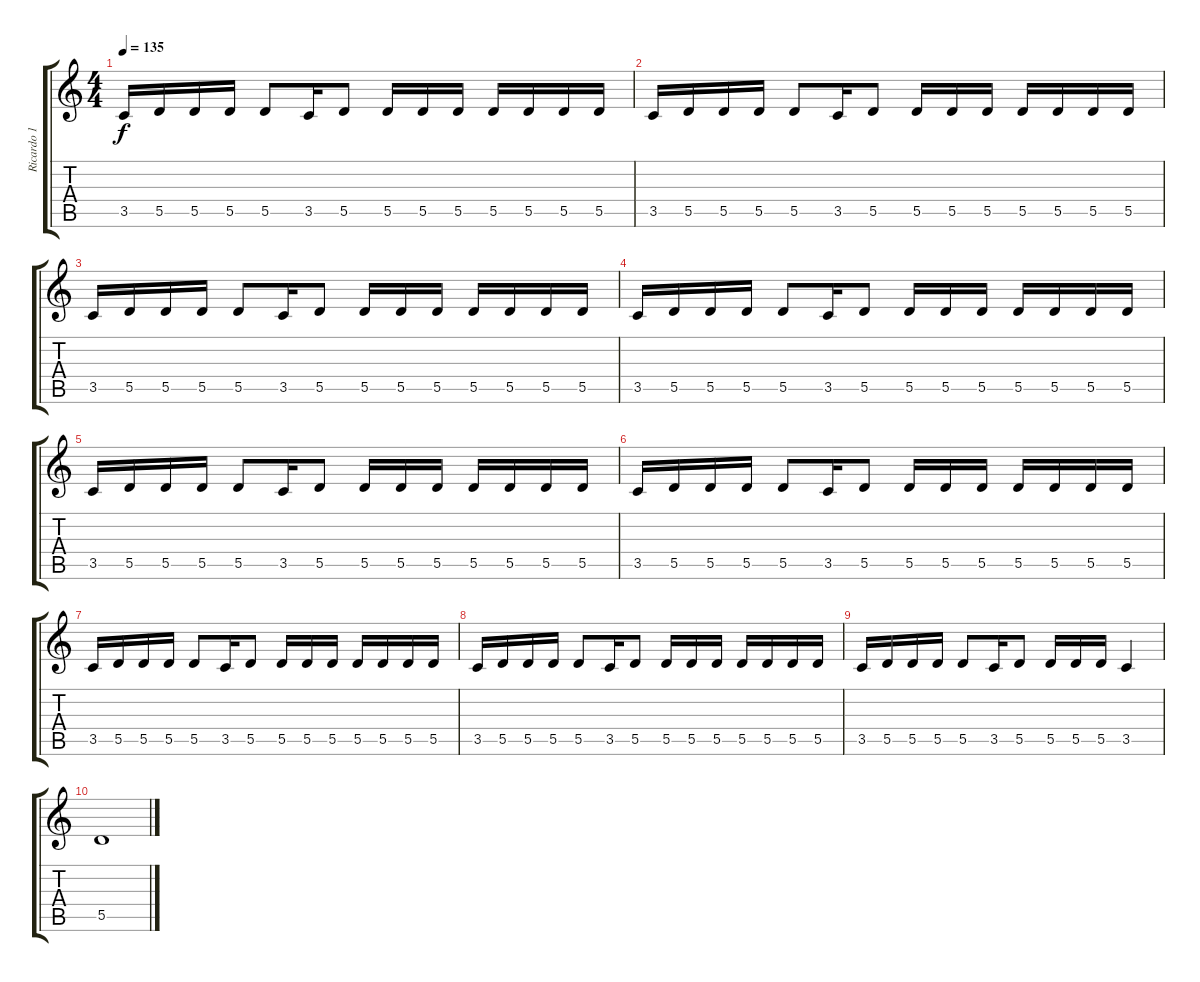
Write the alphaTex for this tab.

\track ("Ricardo 1" "Ricardo 1") {instrument distortionguitar}
\staff {score tabs}
\tuning (E4 B3 G3 D3 A2 E2) {hide}
\ts (4 4)
\tempo 135
\clef g2
\ks c
3.5.16{dy f volume 13 instrument distortionguitar} 5.5.16 5.5.16 5.5.16 5.5.8 3.5.16 5.5.8 5.5.16 5.5.16 5.5.16 5.5.16 5.5.16 5.5.16 5.5.16 |
3.5.16{volume 13 instrument distortionguitar} 5.5.16 5.5.16 5.5.16 5.5.8 3.5.16 5.5.8 5.5.16 5.5.16 5.5.16 5.5.16 5.5.16 5.5.16 5.5.16 |
3.5.16{volume 13 instrument distortionguitar} 5.5.16 5.5.16 5.5.16 5.5.8 3.5.16 5.5.8 5.5.16 5.5.16 5.5.16 5.5.16 5.5.16 5.5.16 5.5.16 |
3.5.16{volume 13 instrument distortionguitar} 5.5.16 5.5.16 5.5.16 5.5.8 3.5.16 5.5.8 5.5.16 5.5.16 5.5.16 5.5.16 5.5.16 5.5.16 5.5.16 |
3.5.16{volume 13 instrument distortionguitar} 5.5.16 5.5.16 5.5.16 5.5.8 3.5.16 5.5.8 5.5.16 5.5.16 5.5.16 5.5.16 5.5.16 5.5.16 5.5.16 |
3.5.16{volume 13 instrument distortionguitar} 5.5.16 5.5.16 5.5.16 5.5.8 3.5.16 5.5.8 5.5.16 5.5.16 5.5.16 5.5.16 5.5.16 5.5.16 5.5.16 |
3.5.16{volume 13 instrument distortionguitar} 5.5.16 5.5.16 5.5.16 5.5.8 3.5.16 5.5.8 5.5.16 5.5.16 5.5.16 5.5.16 5.5.16 5.5.16 5.5.16 |
3.5.16{volume 13 instrument distortionguitar} 5.5.16 5.5.16 5.5.16 5.5.8 3.5.16 5.5.8 5.5.16 5.5.16 5.5.16 5.5.16 5.5.16 5.5.16 5.5.16 |
3.5.16{volume 13 instrument distortionguitar} 5.5.16 5.5.16 5.5.16 5.5.8 3.5.16 5.5.8 5.5.16 5.5.16 5.5.16 3.5.4 |
5.5.1
